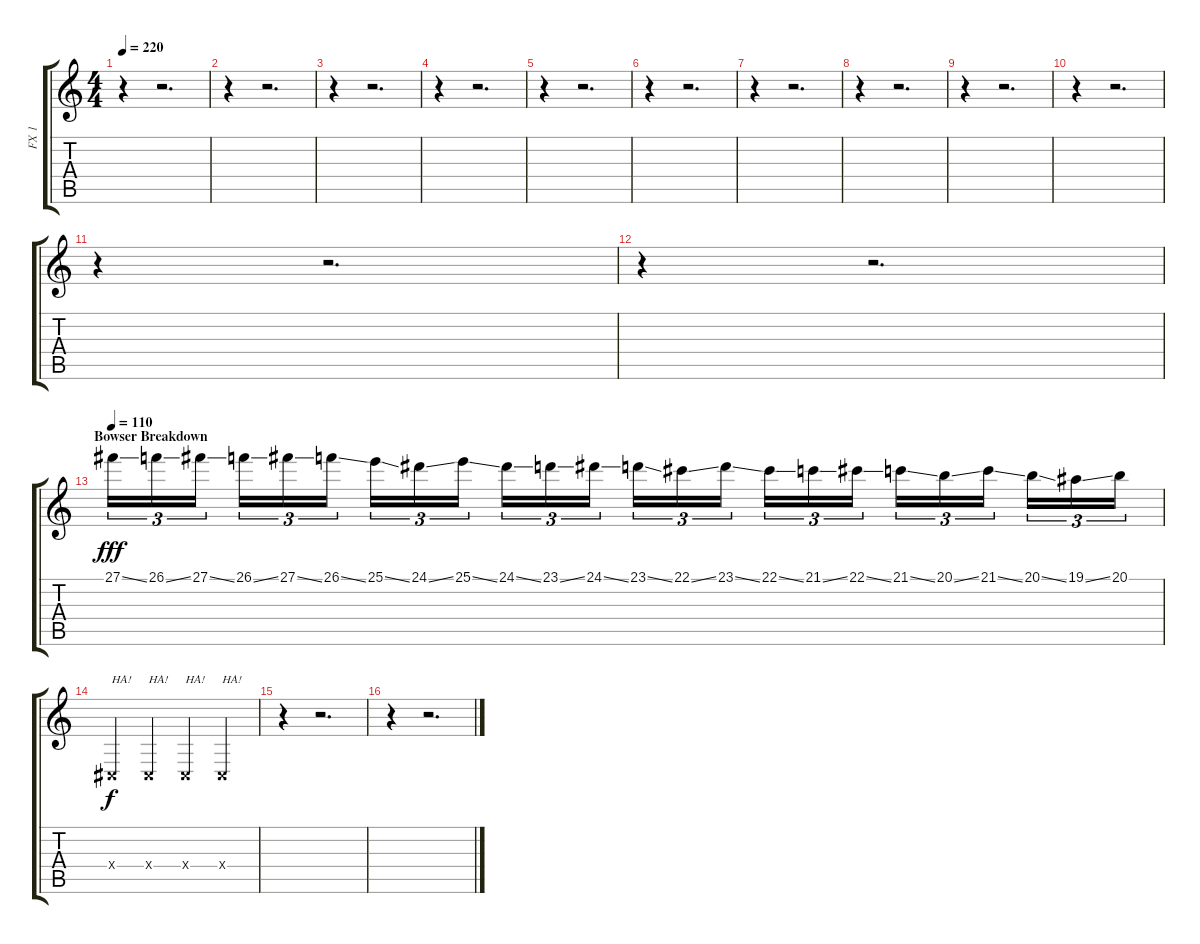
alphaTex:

\track ("FX 1" "FX 1") {instrument fx7echoes}
\staff {score tabs}
\tuning (Eb4 Bb3 Gb3 Db3 Ab2 Eb2) {hide}
\ts (4 4)
\tempo 220
\clef g2
\ks c
r.4{dy fff} r.2{d} |
r.4 r.2{d} |
r.4 r.2{d} |
r.4 r.2{d} |
r.4 r.2{d} |
r.4 r.2{d} |
r.4 r.2{d} |
r.4 r.2{d} |
r.4 r.2{d} |
r.4 r.2{d} |
r.4 r.2{d} |
r.4 r.2{d} |
\section ("" "Bowser Breakdown")
\tempo 110
27.1{ss}.16{tu (3 2)} 26.1{ss}.16{tu (3 2)} 27.1{ss}.16{tu (3 2)} 26.1{ss}.16{tu (3 2)} 27.1{ss}.16{tu (3 2)} 26.1{ss}.16{tu (3 2)} 25.1{ss}.16{tu (3 2)} 24.1{ss}.16{tu (3 2)} 25.1{ss}.16{tu (3 2)} 24.1{ss}.16{tu (3 2)} 23.1{ss}.16{tu (3 2)} 24.1{ss}.16{tu (3 2)} 23.1{ss}.16{tu (3 2)} 22.1{ss}.16{tu (3 2)} 23.1{ss}.16{tu (3 2)} 22.1{ss}.16{tu (3 2)} 21.1{ss}.16{tu (3 2)} 22.1{ss}.16{tu (3 2)} 21.1{ss}.16{tu (3 2)} 20.1{ss}.16{tu (3 2)} 21.1{ss}.16{tu (3 2)} 20.1{ss}.16{tu (3 2)} 19.1{ss}.16{tu (3 2)} 20.1.16{tu (3 2)} |
0.4{x}.4{txt "HA!" dy f} 0.4{x}.4{txt "HA!"} 0.4{x}.4{txt "HA!"} 0.4{x}.4{txt "HA!"} |
r.4 r.2{d} |
r.4 r.2{d}
